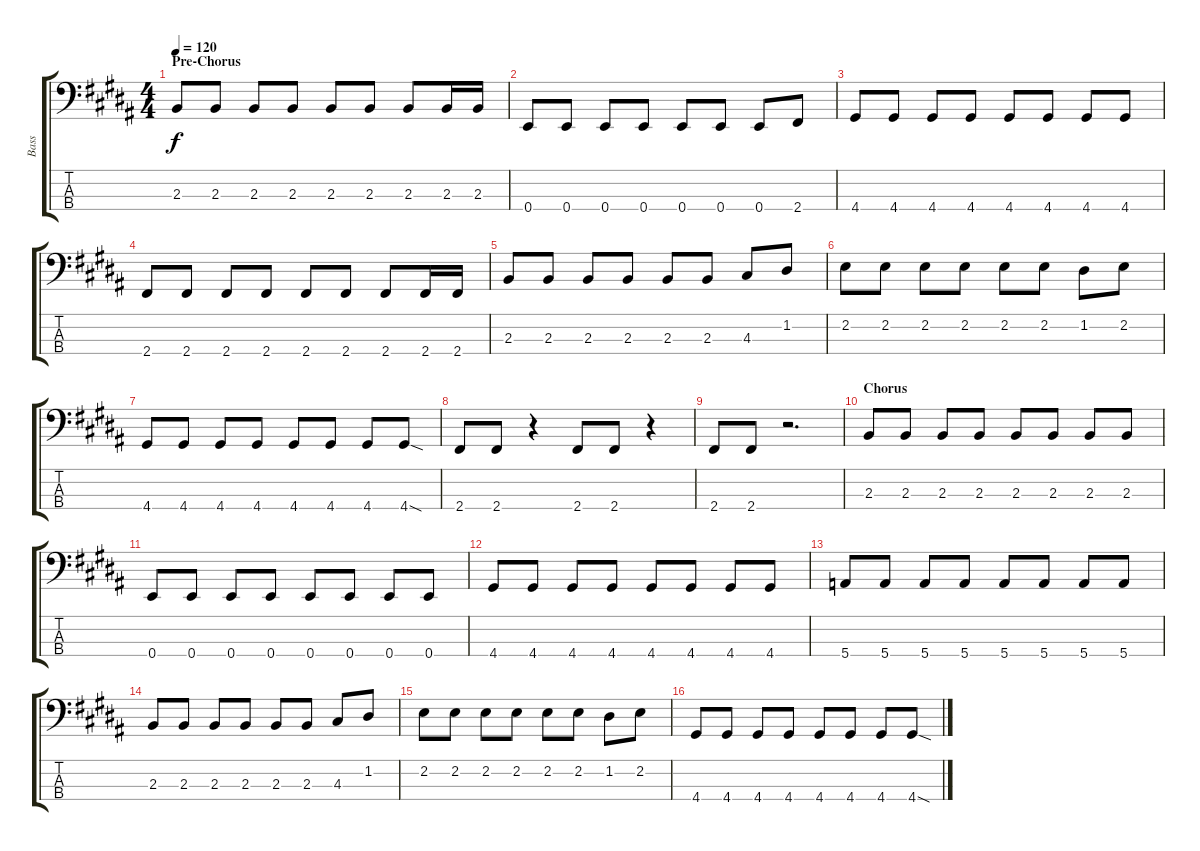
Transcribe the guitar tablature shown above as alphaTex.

\track ("Bass" "Bass") {instrument electricbassfinger}
\staff {score tabs}
\tuning (G2 D2 A1 E1) {hide}
\ts (4 4)
\section ("" "Pre-Chorus")
\tempo 120
\clef f4
\ks b
2.3.8{dy f} 2.3.8 2.3.8 2.3.8 2.3.8 2.3.8 2.3.8 2.3.16 2.3.16 |
0.4.8 0.4.8 0.4.8 0.4.8 0.4.8 0.4.8 0.4.8 2.4.8 |
4.4.8 4.4.8 4.4.8 4.4.8 4.4.8 4.4.8 4.4.8 4.4.8 |
2.4.8 2.4.8 2.4.8 2.4.8 2.4.8 2.4.8 2.4.8 2.4.16 2.4.16 |
2.3.8 2.3.8 2.3.8 2.3.8 2.3.8 2.3.8 4.3.8 1.2.8 |
2.2.8 2.2.8 2.2.8 2.2.8 2.2.8 2.2.8 1.2.8 2.2.8 |
4.4.8 4.4.8 4.4.8 4.4.8 4.4.8 4.4.8 4.4.8 4.4{sod}.8 |
2.4.8 2.4.8 r.4 2.4.8 2.4.8 r.4 |
2.4.8 2.4.8 r.2{d} |
\section ("" "Chorus")
2.3.8 2.3.8 2.3.8 2.3.8 2.3.8 2.3.8 2.3.8 2.3.8 |
0.4.8 0.4.8 0.4.8 0.4.8 0.4.8 0.4.8 0.4.8 0.4.8 |
4.4.8 4.4.8 4.4.8 4.4.8 4.4.8 4.4.8 4.4.8 4.4.8 |
5.4.8 5.4.8 5.4.8 5.4.8 5.4.8 5.4.8 5.4.8 5.4.8 |
2.3.8 2.3.8 2.3.8 2.3.8 2.3.8 2.3.8 4.3.8 1.2.8 |
2.2.8 2.2.8 2.2.8 2.2.8 2.2.8 2.2.8 1.2.8 2.2.8 |
4.4.8 4.4.8 4.4.8 4.4.8 4.4.8 4.4.8 4.4.8 4.4{sod}.8
